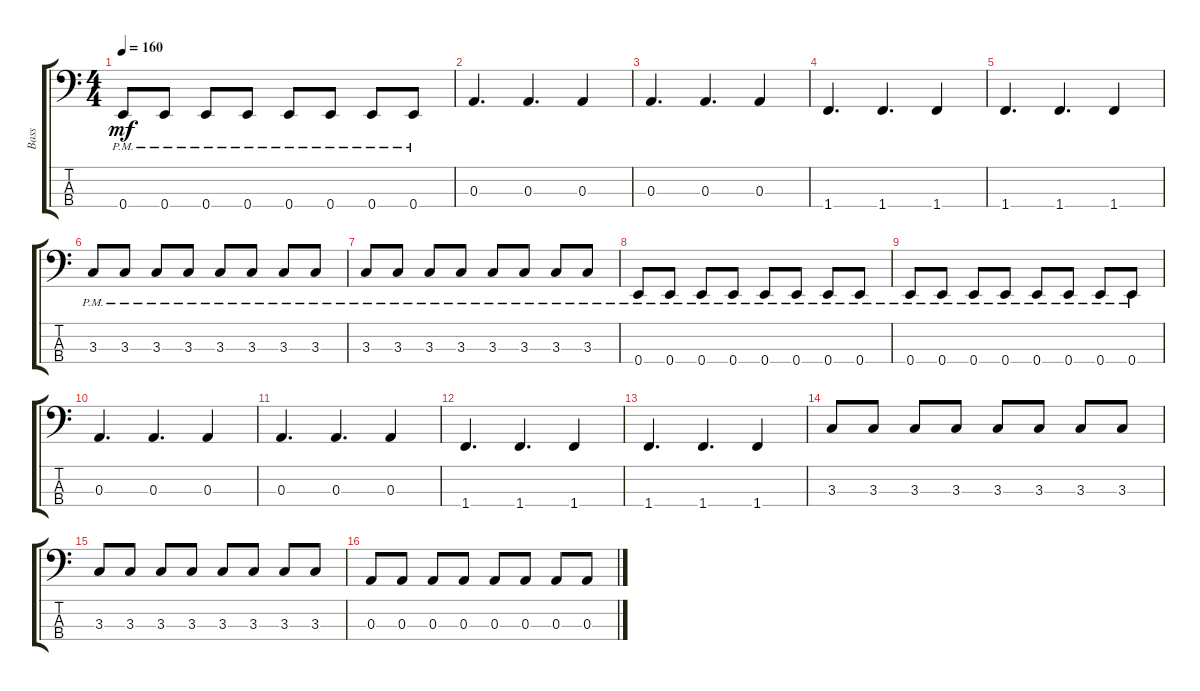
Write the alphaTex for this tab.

\track ("Bass" "Bass") {instrument electricbassfinger}
\staff {score tabs}
\tuning (G2 D2 A1 E1) {hide}
\ts (4 4)
\tempo 160
\clef f4
\ks c
0.4{pm}.8{dy mf} 0.4{pm}.8 0.4{pm}.8 0.4{pm}.8 0.4{pm}.8 0.4{pm}.8 0.4{pm}.8 0.4{pm}.8 |
0.3.4{d} 0.3.4{d} 0.3.4 |
0.3.4{d} 0.3.4{d} 0.3.4 |
1.4.4{d} 1.4.4{d} 1.4.4 |
1.4.4{d} 1.4.4{d} 1.4.4 |
3.3{pm}.8 3.3{pm}.8 3.3{pm}.8 3.3{pm}.8 3.3{pm}.8 3.3{pm}.8 3.3{pm}.8 3.3{pm}.8 |
3.3{pm}.8 3.3{pm}.8 3.3{pm}.8 3.3{pm}.8 3.3{pm}.8 3.3{pm}.8 3.3{pm}.8 3.3{pm}.8 |
0.4{pm}.8 0.4{pm}.8 0.4{pm}.8 0.4{pm}.8 0.4{pm}.8 0.4{pm}.8 0.4{pm}.8 0.4{pm}.8 |
0.4{pm}.8 0.4{pm}.8 0.4{pm}.8 0.4{pm}.8 0.4{pm}.8 0.4{pm}.8 0.4{pm}.8 0.4{pm}.8 |
0.3.4{d} 0.3.4{d} 0.3.4 |
0.3.4{d} 0.3.4{d} 0.3.4 |
1.4.4{d} 1.4.4{d} 1.4.4 |
1.4.4{d} 1.4.4{d} 1.4.4 |
3.3.8 3.3.8 3.3.8 3.3.8 3.3.8 3.3.8 3.3.8 3.3.8 |
3.3.8 3.3.8 3.3.8 3.3.8 3.3.8 3.3.8 3.3.8 3.3.8 |
0.3.8 0.3.8 0.3.8 0.3.8 0.3.8 0.3.8 0.3.8 0.3.8
